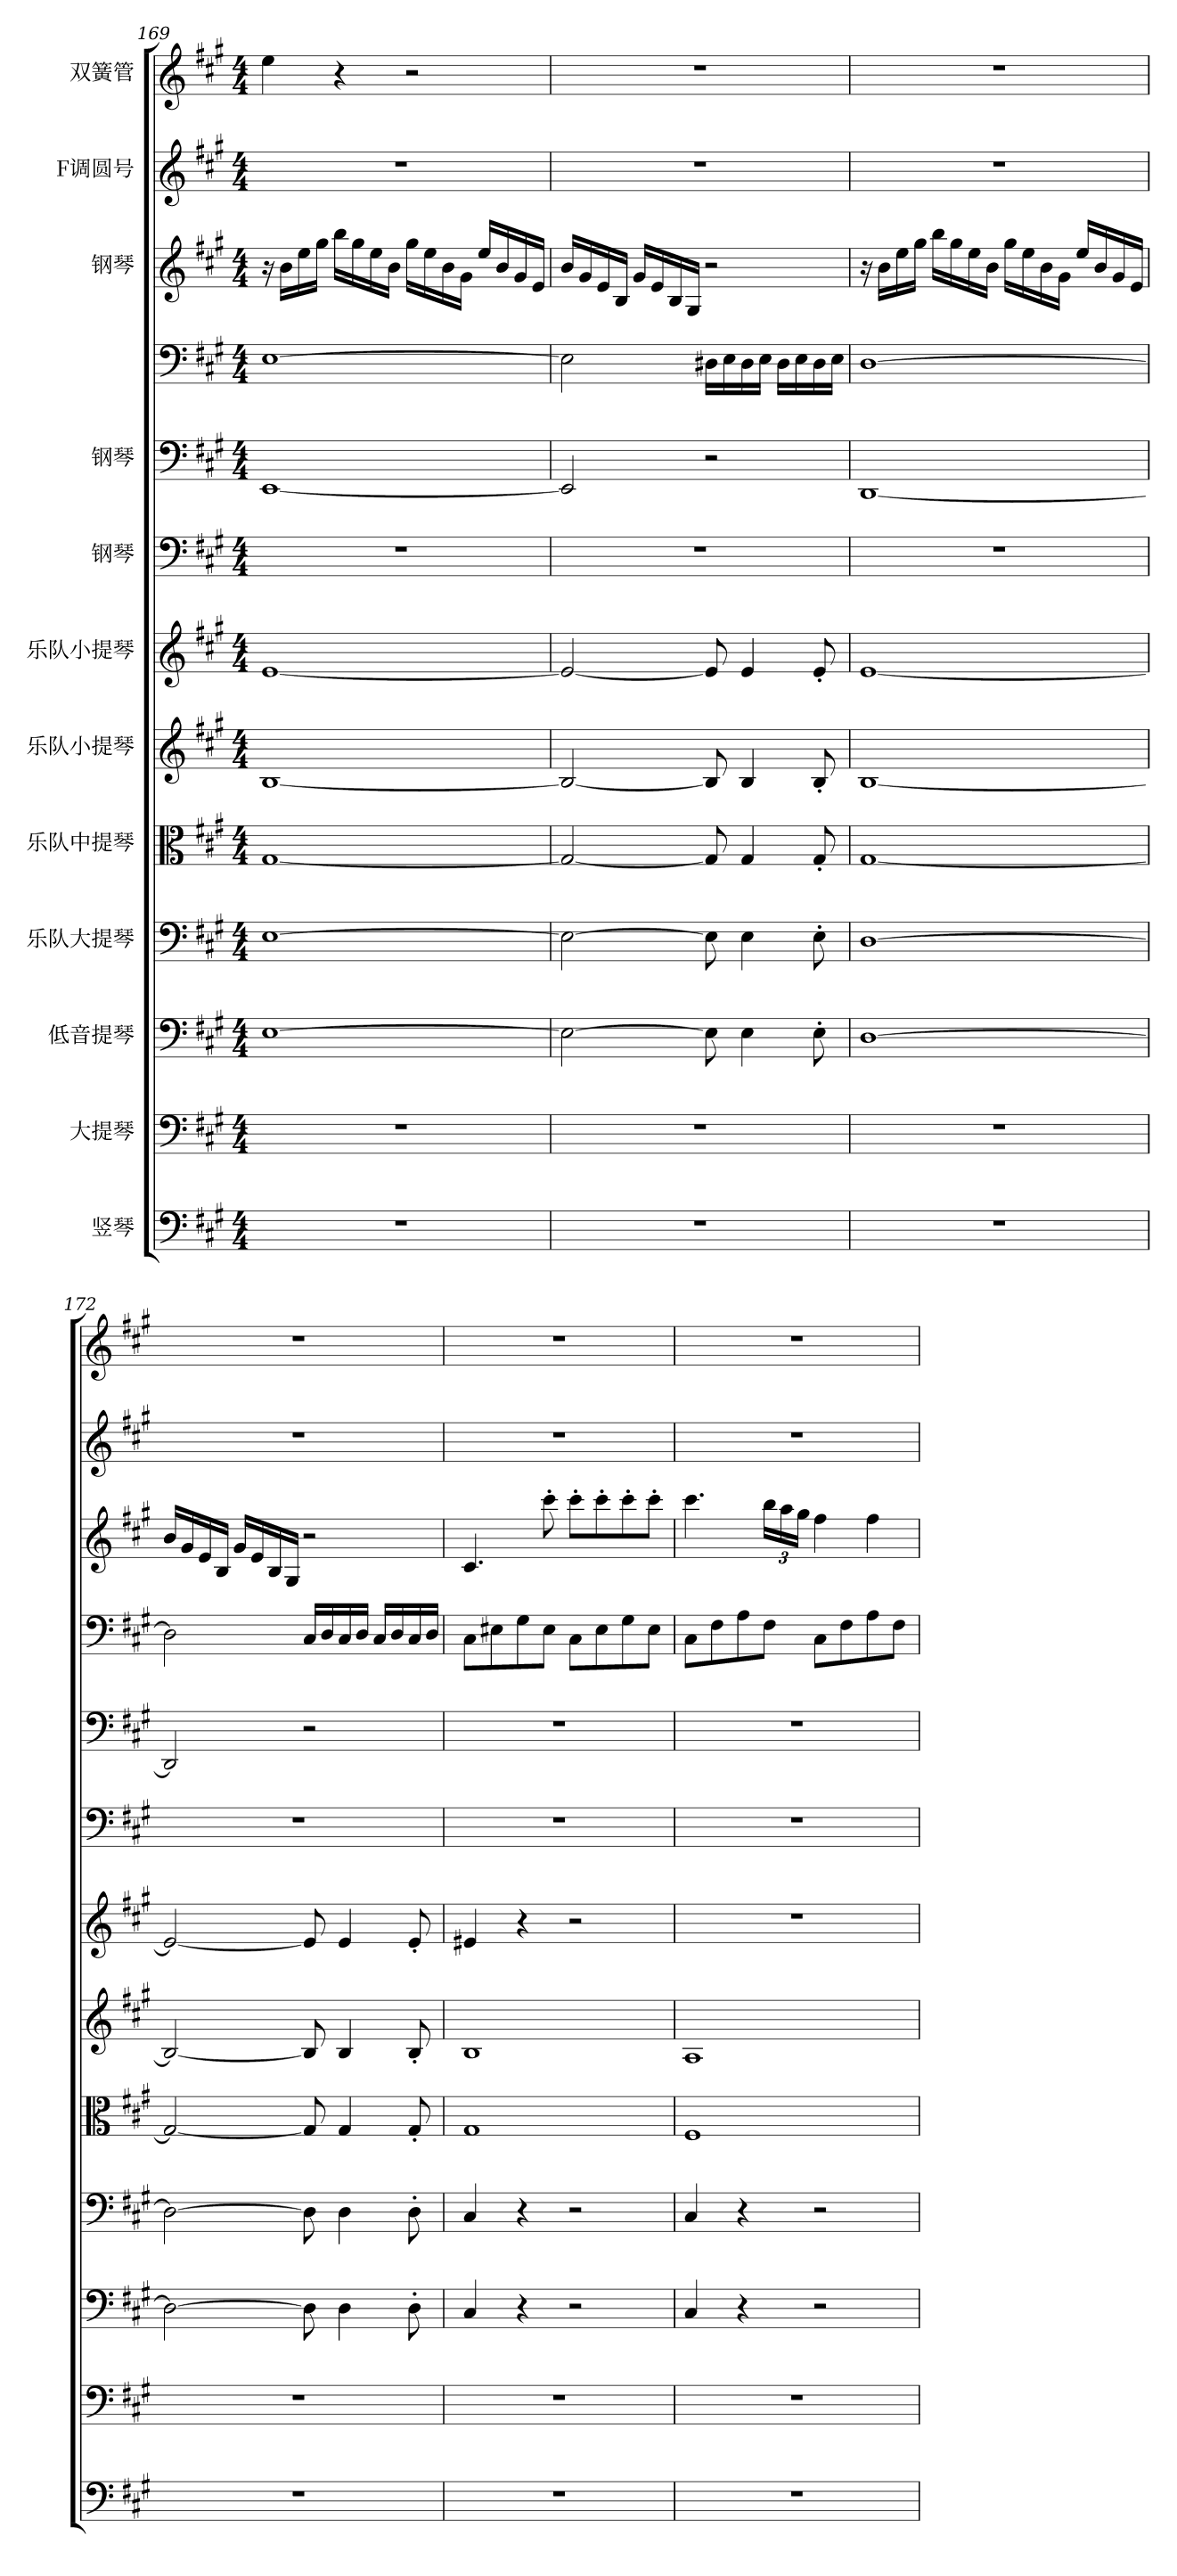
**kern	**kern	**kern	**kern	**kern	**kern	**kern	**kern	**kern	**kern	**kern	**kern	**kern
*part12	*part11	*part10	*part9	*part8	*part7	*part6	*part5	*part4	*part4	*part3	*part2	*part1
*staff13	*staff12	*staff11	*staff10	*staff9	*staff8	*staff7	*staff6	*staff5	*staff4	*staff3	*staff2	*staff1
*I"竖琴	*I"大提琴	*I"低音提琴	*I"乐队大提琴	*I"乐队中提琴	*I"乐队小提琴	*I"乐队小提琴	*I"钢琴	*I"钢琴	*	*I"钢琴	*I"F调圆号	*I"双簧管
!!LO:PB:g=z
*clefF4	*clefF4	*clefF4	*clefF4	*clefC3	*clefG2	*clefG2	*clefF4	*clefF4	*clefF4	*clefG2	*clefG2	*clefG2
*	*	*ITrd7c12	*	*	*	*	*	*	*	*	*ITrd4c7	*
*k[f#c#g#]	*k[f#c#g#]	*k[f#c#g#]	*k[f#c#g#]	*k[f#c#g#]	*k[f#c#g#]	*k[f#c#g#]	*k[f#c#g#]	*k[f#c#g#]	*k[f#c#g#]	*k[f#c#g#]	*k[f#c#]	*k[f#c#g#]
*M4/4	*M4/4	*M4/4	*M4/4	*M4/4	*M4/4	*M4/4	*M4/4	*M4/4	*M4/4	*M4/4	*M4/4	*M4/4
*MM132	*MM132	*MM132	*MM132	*MM132	*MM132	*MM132	*MM132	*MM132	*MM132	*MM132	*MM132	*MM132
=169	=169	=169	=169	=169	=169	=169	=169	=169	=169	=169	=169	=169
1r	1r	[1EE	[1E	[1G#	[1B	[1e	1r	[1EE	[1E	16r	1r	4ee\
.	.	.	.	.	.	.	.	.	.	16b\LL	.	.
.	.	.	.	.	.	.	.	.	.	16ee\	.	.
.	.	.	.	.	.	.	.	.	.	16gg#\JJ	.	.
.	.	.	.	.	.	.	.	.	.	16bb\LL	.	4r
.	.	.	.	.	.	.	.	.	.	16gg#\	.	.
.	.	.	.	.	.	.	.	.	.	16ee\	.	.
.	.	.	.	.	.	.	.	.	.	16b\JJ	.	.
.	.	.	.	.	.	.	.	.	.	16gg#\LL	.	2r
.	.	.	.	.	.	.	.	.	.	16ee\	.	.
.	.	.	.	.	.	.	.	.	.	16b\	.	.
.	.	.	.	.	.	.	.	.	.	16g#\JJ	.	.
.	.	.	.	.	.	.	.	.	.	16ee/LL	.	.
.	.	.	.	.	.	.	.	.	.	16b/	.	.
.	.	.	.	.	.	.	.	.	.	16g#/	.	.
.	.	.	.	.	.	.	.	.	.	16e/JJ	.	.
=170	=170	=170	=170	=170	=170	=170	=170	=170	=170	=170	=170	=170
1r	1r	2EE\_	2E\_	2G#/_	2B/_	2e/_	1r	2EE/]	2E\]	16b/LL	1r	1r
.	.	.	.	.	.	.	.	.	.	16g#/	.	.
.	.	.	.	.	.	.	.	.	.	16e/	.	.
.	.	.	.	.	.	.	.	.	.	16B/JJ	.	.
.	.	.	.	.	.	.	.	.	.	16g#/LL	.	.
.	.	.	.	.	.	.	.	.	.	16e/	.	.
.	.	.	.	.	.	.	.	.	.	16B/	.	.
.	.	.	.	.	.	.	.	.	.	16G#/JJ	.	.
.	.	8EE\]	8E\]	8G#/]	8B/]	8e/]	.	2r	16D#X\LL	2r	.	.
.	.	.	.	.	.	.	.	.	16E\	.	.	.
.	.	4EE\	4E\	4G#/	4B/	4e/	.	.	16D#\	.	.	.
.	.	.	.	.	.	.	.	.	16E\JJ	.	.	.
.	.	.	.	.	.	.	.	.	16D#\LL	.	.	.
.	.	.	.	.	.	.	.	.	16E\	.	.	.
.	.	8EE'\	8E'\	8G#'/	8B'/	8e'/	.	.	16D#\	.	.	.
.	.	.	.	.	.	.	.	.	16E\JJ	.	.	.
!!LO:PB:g=z
=171	=171	=171	=171	=171	=171	=171	=171	=171	=171	=171	=171	=171
1r	1r	[1DD	[1D	[1G#	[1B	[1e	1r	[1DD	[1D	16r	1r	1r
.	.	.	.	.	.	.	.	.	.	16b\LL	.	.
.	.	.	.	.	.	.	.	.	.	16ee\	.	.
.	.	.	.	.	.	.	.	.	.	16gg#\JJ	.	.
.	.	.	.	.	.	.	.	.	.	16bb\LL	.	.
.	.	.	.	.	.	.	.	.	.	16gg#\	.	.
.	.	.	.	.	.	.	.	.	.	16ee\	.	.
.	.	.	.	.	.	.	.	.	.	16b\JJ	.	.
.	.	.	.	.	.	.	.	.	.	16gg#\LL	.	.
.	.	.	.	.	.	.	.	.	.	16ee\	.	.
.	.	.	.	.	.	.	.	.	.	16b\	.	.
.	.	.	.	.	.	.	.	.	.	16g#\JJ	.	.
.	.	.	.	.	.	.	.	.	.	16ee/LL	.	.
.	.	.	.	.	.	.	.	.	.	16b/	.	.
.	.	.	.	.	.	.	.	.	.	16g#/	.	.
.	.	.	.	.	.	.	.	.	.	16e/JJ	.	.
=172	=172	=172	=172	=172	=172	=172	=172	=172	=172	=172	=172	=172
1r	1r	2DD\_	2D\_	2G#/_	2B/_	2e/_	1r	2DD/]	2D\]	16b/LL	1r	1r
.	.	.	.	.	.	.	.	.	.	16g#/	.	.
.	.	.	.	.	.	.	.	.	.	16e/	.	.
.	.	.	.	.	.	.	.	.	.	16B/JJ	.	.
.	.	.	.	.	.	.	.	.	.	16g#/LL	.	.
.	.	.	.	.	.	.	.	.	.	16e/	.	.
.	.	.	.	.	.	.	.	.	.	16B/	.	.
.	.	.	.	.	.	.	.	.	.	16G#/JJ	.	.
.	.	8DD\]	8D\]	8G#/]	8B/]	8e/]	.	2r	16C#/LL	2r	.	.
.	.	.	.	.	.	.	.	.	16D/	.	.	.
.	.	4DD\	4D\	4G#/	4B/	4e/	.	.	16C#/	.	.	.
.	.	.	.	.	.	.	.	.	16D/JJ	.	.	.
.	.	.	.	.	.	.	.	.	16C#/LL	.	.	.
.	.	.	.	.	.	.	.	.	16D/	.	.	.
.	.	8DD'\	8D'\	8G#'/	8B'/	8e'/	.	.	16C#/	.	.	.
.	.	.	.	.	.	.	.	.	16D/JJ	.	.	.
!!LO:PB:g=z
=173	=173	=173	=173	=173	=173	=173	=173	=173	=173	=173	=173	=173
1r	1r	4CC#/	4C#/	1G#	1B	4e#X/	1r	1r	8C#\L	4.c#/	1r	1r
.	.	.	.	.	.	.	.	.	8E#X\	.	.	.
.	.	4r	4r	.	.	4r	.	.	8G#\	.	.	.
.	.	.	.	.	.	.	.	.	8E#\J	8ccc#'\	.	.
.	.	2r	2r	.	.	2r	.	.	8C#\L	8ccc#'\L	.	.
.	.	.	.	.	.	.	.	.	8E#\	8ccc#'\	.	.
.	.	.	.	.	.	.	.	.	8G#\	8ccc#'\	.	.
.	.	.	.	.	.	.	.	.	8E#\J	8ccc#'\J	.	.
=174	=174	=174	=174	=174	=174	=174	=174	=174	=174	=174	=174	=174
1r	1r	4CC#/	4C#/	1F#	1A	1r	1r	1r	8C#\L	4.ccc#\	1r	1r
.	.	.	.	.	.	.	.	.	8F#\	.	.	.
.	.	4r	4r	.	.	.	.	.	8A\	.	.	.
*	*	*	*	*	*	*	*	*	*	*Xbrackettup	*	*
.	.	.	.	.	.	.	.	.	8F#\J	24bb\LL	.	.
.	.	.	.	.	.	.	.	.	.	24aa\	.	.
.	.	.	.	.	.	.	.	.	.	24gg#\JJ	.	.
.	.	2r	2r	.	.	.	.	.	8C#\L	4ff#\	.	.
.	.	.	.	.	.	.	.	.	8F#\	.	.	.
.	.	.	.	.	.	.	.	.	8A\	4ff#\	.	.
.	.	.	.	.	.	.	.	.	8F#\J	.	.	.
=	=	=	=	=	=	=	=	=	=	=	=	=
*-	*-	*-	*-	*-	*-	*-	*-	*-	*-	*-	*-	*-
